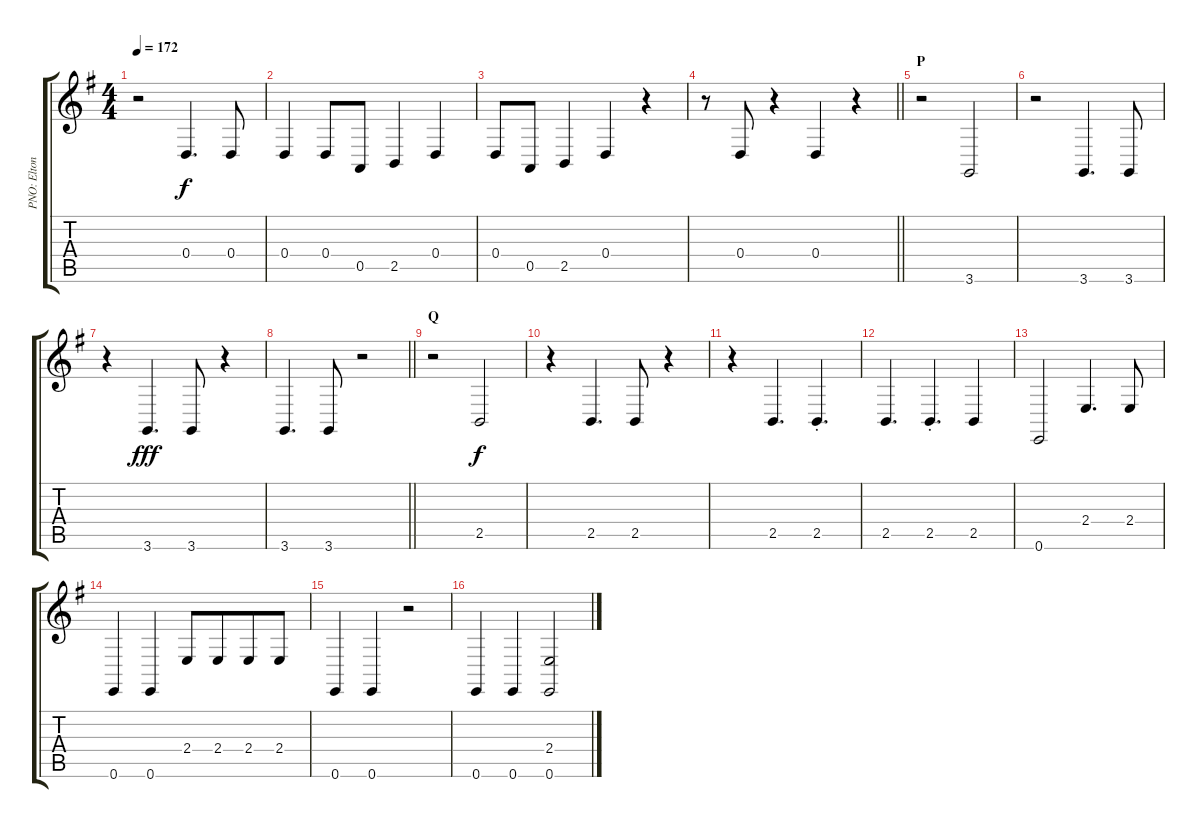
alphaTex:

\track ("PNO: Elton John(LH)" "PNO: Elton") {instrument acousticgrandpiano}
\staff {score tabs}
\tuning (E4 B3 G3 D3 A2 E2) {hide}
\ts (4 4)
\tempo 172
\clef g2
\ks g
r.2{dy f} 0.4.4{d} 0.4.8 |
0.4.4 0.4.8 0.5.8 2.5.4 0.4.4 |
0.4.8 0.5.8 2.5.4 0.4.4 r.4 |
\barLineRight lightlight
r.8 0.4.8 r.4 0.4.4 r.4 |
\section ("" "P")
r.2 3.6.2 |
r.2 3.6.4{d} 3.6.8 |
r.4 3.6.4{d dy fff} 3.6.8 r.4 |
\barLineRight lightlight
3.6.4{d} 3.6.8 r.2 |
\section ("" "Q")
r.2 2.5.2{dy f} |
r.4 2.5.4{d} 2.5.8 r.4 |
r.4 2.5.4{d} 2.5{st}.4{d} |
2.5.4{d} 2.5{st}.4{d} 2.5.4 |
0.6.2 2.4.4{d} 2.4.8 |
0.6.4 0.6.4 2.4.8 2.4.8{beam merge} 2.4.8 2.4.8 |
0.6.4 0.6.4 r.2 |
0.6.4 0.6.4 (2.4 0.6).2
